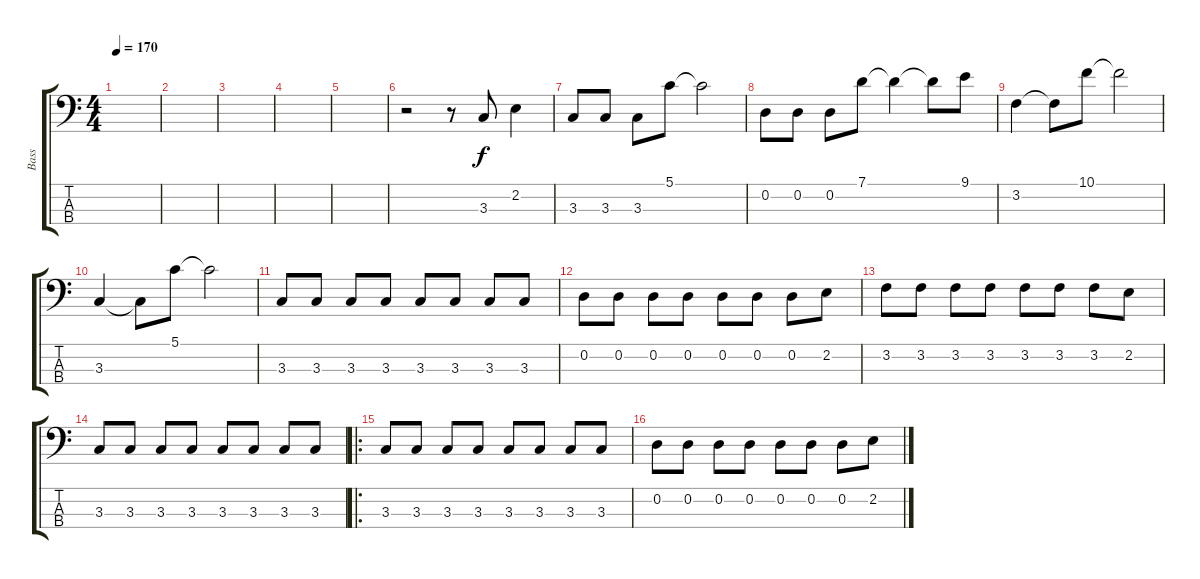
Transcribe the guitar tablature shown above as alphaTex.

\track ("Bass" "Bass") {instrument electricbasspick}
\staff {score tabs}
\tuning (G2 D2 A1 E1) {hide}
\ts (4 4)
\tempo 170
\clef f4
\ks c
|
|
|
|
|
r.2 r.8 3.3.8 2.2.4 |
3.3.8 3.3.8 3.3.8 5.1.8 5.1{t}.2 |
0.2.8 0.2.8 0.2.8 7.1.8 7.1{t}.4 7.1{t}.8 9.1.8 |
3.2.4 3.2{t}.8 10.1.8 10.1{t}.2 |
3.3.4 3.3{t}.8 5.1.8 5.1{t}.2 |
3.3.8 3.3.8 3.3.8 3.3.8 3.3.8 3.3.8 3.3.8 3.3.8 |
0.2.8 0.2.8 0.2.8 0.2.8 0.2.8 0.2.8 0.2.8 2.2.8 |
3.2.8 3.2.8 3.2.8 3.2.8 3.2.8 3.2.8 3.2.8 2.2.8 |
3.3.8 3.3.8 3.3.8 3.3.8 3.3.8 3.3.8 3.3.8 3.3.8 |
\ro
3.3.8 3.3.8 3.3.8 3.3.8 3.3.8 3.3.8 3.3.8 3.3.8 |
0.2.8 0.2.8 0.2.8 0.2.8 0.2.8 0.2.8 0.2.8 2.2.8
